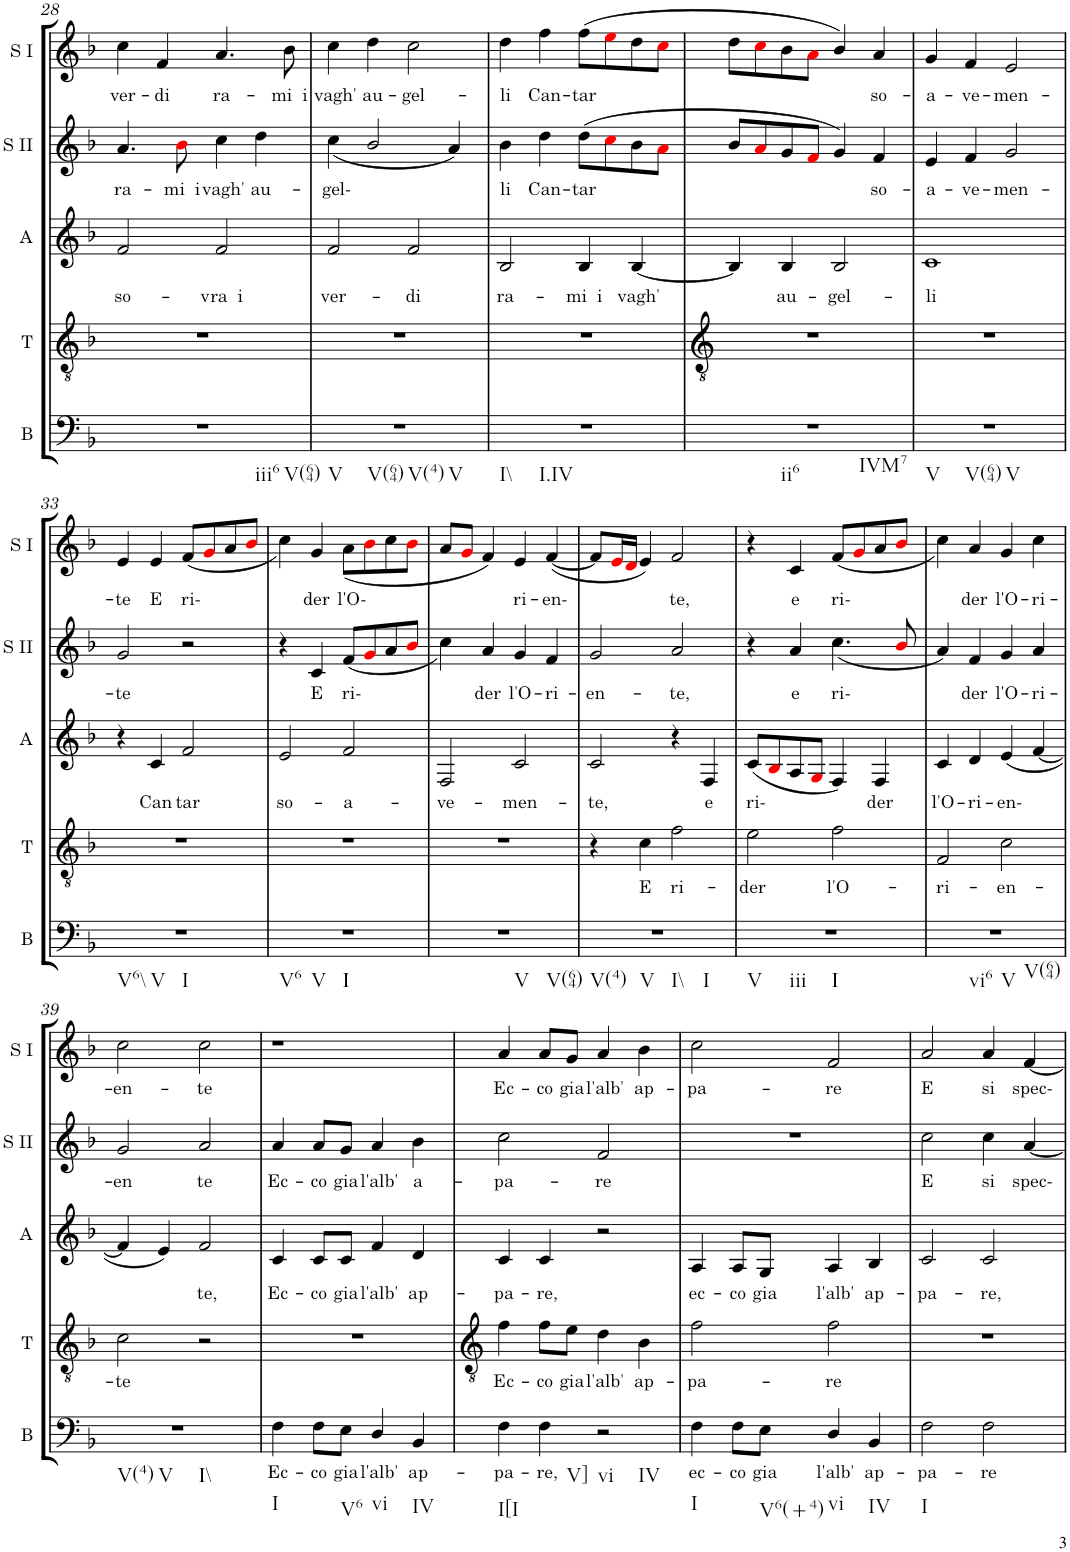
**kern	**text	**kern	**text	**kern	**text	**kern	**text	**kern	**text
*part5	*part5	*part4	*part4	*part3	*part3	*part2	*part2	*part1	*part1
*staff5	*staff5	*staff4	*staff4	*staff3	*staff3	*staff2	*staff2	*staff1	*staff1
*I"Bass	*	*I"Tenor	*	*I"Alto	*	*I"Soprano II	*	*I"Soprano I	*
*I'B	*	*I'T	*	*I'A	*	*I'S II	*	*I'S I	*
!!LO:PB:g=z
*clefF4	*	*clefGv2	*	*clefG2	*	*clefG2	*	*clefG2	*
*k[b-]	*	*k[b-]	*	*k[b-]	*	*k[b-]	*	*k[b-]	*
*F:	*	*F:	*	*F:	*	*F:	*	*F:	*
*M4/4	*	*M4/4	*	*M4/4	*	*M4/4	*	*M4/4	*
=28	=28	=28	=28	=28	=28	=28	=28	=28	=28
!LO:TX:b:t=iii6	!	!	!	!	!	!	!	!	!
!LO:TX:b:t=V(64)	!	!	!	!	!	!	!	!	!
!	!	!	!	!	!LO:LY:b	!	!LO:LY:b	!	!LO:LY:b
1r	.	1r	.	2f/	so-	4.a/	ra-	4cc\	ver-
!	!	!	!	!	!	!	!	!	!LO:LY:b
.	.	.	.	.	.	.	.	4f/	-di
!	!	!	!	!	!	!	!LO:LY:b	!	!
.	.	.	.	.	.	8b-i\	-mi i	.	.
!	!	!	!	!	!LO:LY:b	!	!LO:LY:b	!	!LO:LY:b
.	.	.	.	2f/	-vra i	4cc\	vagh'	4.a/	ra-
!	!	!	!	!	!	!	!LO:LY:b	!	!
.	.	.	.	.	.	4dd\	au-	.	.
!	!	!	!	!	!	!	!	!	!LO:LY:b
.	.	.	.	.	.	.	.	8b-\	-mi i
=29	=29	=29	=29	=29	=29	=29	=29	=29	=29
!LO:TX:b:t=V	!	!	!	!	!	!	!	!	!
!LO:TX:b:t=V(64)	!	!	!	!	!	!	!	!	!
!LO:TX:b:t=V(4)	!	!	!	!	!	!	!	!	!
!LO:TX:b:t=V	!	!	!	!	!	!	!	!	!
!	!	!	!	!	!LO:LY:b	!	!LO:LY:b	!	!LO:LY:b
1r	.	1r	.	2f/	ver-	(<4cc\	-gel-	4cc\	vagh'
!	!	!	!	!	!	!	!	!	!LO:LY:b
.	.	.	.	.	.	2b-/	.	4dd\	au-
!	!	!	!	!	!LO:LY:b	!	!	!	!LO:LY:b
.	.	.	.	2f/	-di	.	.	2cc\	-gel-
.	.	.	.	.	.	4a/)	.	.	.
=30	=30	=30	=30	=30	=30	=30	=30	=30	=30
!LO:TX:b:t=I\\	!	!	!	!	!	!	!	!	!
!LO:TX:b:t=I.IV	!	!	!	!	!	!	!	!	!
!	!	!	!	!	!LO:LY:b	!	!LO:LY:b	!	!LO:LY:b
1r	.	1r	.	2B-/	ra-	4b-\	li	4dd\	-li
!	!	!	!	!	!	!	!LO:LY:b	!	!LO:LY:b
.	.	.	.	.	.	4dd\	Can-	4ff\	Can-
!	!	!	!	!	!LO:LY:b	!	!LO:LY:b	!	!LO:LY:b
.	.	.	.	4B-/	-mi i	(>8dd\L	-tar	(>8ff\L	-tar
.	.	.	.	.	.	8cci\	.	8eei\	.
!	!	!	!	!	!LO:LY:b	!	!	!	!
.	.	.	.	[4B-/	vagh'	8b-\	.	8dd\	.
.	.	.	.	.	.	8ai\J	.	8cci\J	.
=31	=31	=31	=31	=31	=31	=31	=31	=31	=31
!LO:TX:b:t=ii6	!	!	!	!	!	!	!	!	!
!LO:TX:b:t=IVM7	!	!	!	!	!	!	!	!	!
1r	.	1r	.	4B-/]	.	8b-/L	.	8dd\L	.
.	.	.	.	.	.	8ai/	.	8cci\	.
!	!	!	!	!	!LO:LY:b	!	!	!	!
.	.	.	.	4B-/	au-	8g/	.	8b-\	.
.	.	.	.	.	.	8fi/J	.	8ai\J	.
!	!	!	!	!	!LO:LY:b	!	!	!	!
.	.	.	.	2B-/	-gel-	4g/)	.	4b-/)	.
!	!	!	!	!	!	!	!LO:LY:b	!	!LO:LY:b
.	.	.	.	.	.	4f/	so-	4a/	so-
=32	=32	=32	=32	=32	=32	=32	=32	=32	=32
!LO:TX:b:t=V	!	!	!	!	!	!	!	!	!
!LO:TX:b:t=V(64)	!	!	!	!	!	!	!	!	!
!LO:TX:b:t=V	!	!	!	!	!	!	!	!	!
!	!	!	!	!	!LO:LY:b	!	!LO:LY:b	!	!LO:LY:b
1r	.	1r	.	1c	-li	4e/	-a-	4g/	-a-
!	!	!	!	!	!	!	!LO:LY:b	!	!LO:LY:b
.	.	.	.	.	.	4f/	-ve-	4f/	-ve-
!	!	!	!	!	!	!	!LO:LY:b	!	!LO:LY:b
.	.	.	.	.	.	2g/	-men-	2e/	-men-
!!LO:LB:g=z
=33	=33	=33	=33	=33	=33	=33	=33	=33	=33
!LO:TX:b:t=V6\\	!	!	!	!	!	!	!	!	!
!LO:TX:b:t=V	!	!	!	!	!	!	!	!	!
!LO:TX:b:t=I	!	!	!	!	!	!	!	!	!
!	!	!	!	!	!	!	!LO:LY:b	!	!LO:LY:b
1r	.	1r	.	4r	.	2g/	-te	4e/	-te
!	!	!	!	!	!LO:LY:b	!	!	!	!LO:LY:b
.	.	.	.	4c/	Can-	.	.	4e/	E
!	!	!	!	!	!LO:LY:b	!	!	!	!LO:LY:b
.	.	.	.	2f/	-tar	2r	.	(<8f/L	ri-
.	.	.	.	.	.	.	.	8gi/	.
.	.	.	.	.	.	.	.	8a/	.
.	.	.	.	.	.	.	.	8b-i/J	.
=34	=34	=34	=34	=34	=34	=34	=34	=34	=34
!LO:TX:b:t=V6	!	!	!	!	!	!	!	!	!
!LO:TX:b:t=V	!	!	!	!	!	!	!	!	!
!LO:TX:b:t=I	!	!	!	!	!	!	!	!	!
!	!	!	!	!	!LO:LY:b	!	!	!	!
1r	.	1r	.	2e/	so-	4r	.	4cc\)	.
!	!	!	!	!	!	!	!LO:LY:b	!	!LO:LY:b
.	.	.	.	.	.	4c/	E	4g/	der
!	!	!	!	!	!LO:LY:b	!	!LO:LY:b	!	!LO:LY:b
.	.	.	.	2f/	-a-	(<8f/L	ri-	(<8a\L	l'O-
.	.	.	.	.	.	8gi/	.	8b-i\	.
.	.	.	.	.	.	8a/	.	8cc\	.
.	.	.	.	.	.	8b-i/J	.	8b-i\J	.
=35	=35	=35	=35	=35	=35	=35	=35	=35	=35
!LO:TX:b:t=V	!	!	!	!	!	!	!	!	!
!LO:TX:b:t=V(64)	!	!	!	!	!	!	!	!	!
!	!	!	!	!	!LO:LY:b	!	!	!	!
1r	.	1r	.	2F/	-ve-	4cc\)	.	8a/L	.
.	.	.	.	.	.	.	.	8gi/J	.
!	!	!	!	!	!	!	!LO:LY:b	!	!
.	.	.	.	.	.	4a/	der	4f/)	.
!	!	!	!	!	!LO:LY:b	!	!LO:LY:b	!	!LO:LY:b
.	.	.	.	2c/	-men-	4g/	l'O-	4e/	ri-
!	!	!	!	!	!	!	!LO:LY:b	!	!LO:LY:b
.	.	.	.	.	.	4f/	-ri-	(<[4f/	-en-
=36	=36	=36	=36	=36	=36	=36	=36	=36	=36
!LO:TX:b:t=V(4)	!	!	!	!	!	!	!	!	!
!LO:TX:b:t=V	!	!	!	!	!	!	!	!	!
!LO:TX:b:t=I\\	!	!	!	!	!	!	!	!	!
!LO:TX:b:t=I	!	!	!	!	!	!	!	!	!
!	!	!	!	!	!LO:LY:b	!	!LO:LY:b	!	!
1r	.	4r	.	2c/	-te,	2g/	-en-	8f/L]	.
.	.	.	.	.	.	.	.	16ei/L	.
.	.	.	.	.	.	.	.	16di/JJ	.
!	!	!	!LO:LY:b	!	!	!	!	!	!
.	.	4c\	E	.	.	.	.	4e/)	.
!	!	!	!LO:LY:b	!	!	!	!LO:LY:b	!	!LO:LY:b
.	.	2f\	ri-	4r	.	2a/	-te,	2f/	te,
!	!	!	!	!	!LO:LY:b	!	!	!	!
.	.	.	.	4F/	e	.	.	.	.
=37	=37	=37	=37	=37	=37	=37	=37	=37	=37
!LO:TX:b:t=V	!	!	!	!	!	!	!	!	!
!LO:TX:b:t=iii	!	!	!	!	!	!	!	!	!
!LO:TX:b:t=I	!	!	!	!	!	!	!	!	!
!	!	!	!LO:LY:b	!	!LO:LY:b	!	!	!	!
1r	.	2e\	-der	(<8c/L	ri-	4r	.	4r	.
.	.	.	.	8B-i/	.	.	.	.	.
!	!	!	!	!	!	!	!LO:LY:b	!	!LO:LY:b
.	.	.	.	8A/	.	4a/	e	4c/	e
.	.	.	.	8Gi/J	.	.	.	.	.
!	!	!	!LO:LY:b	!	!	!	!LO:LY:b	!	!LO:LY:b
.	.	2f\	l'O-	4F/)	.	(<4.cc\	ri-	(<8f/L	ri-
.	.	.	.	.	.	.	.	8gi/	.
!	!	!	!	!	!LO:LY:b	!	!	!	!
.	.	.	.	4F/	der	.	.	8a/	.
.	.	.	.	.	.	8b-i/	.	8b-i/J	.
=38	=38	=38	=38	=38	=38	=38	=38	=38	=38
!LO:TX:b:t=vi6	!	!	!	!	!	!	!	!	!
!LO:TX:b:t=V	!	!	!	!	!	!	!	!	!
!LO:TX:b:t=V(64)	!	!	!	!	!	!	!	!	!
!	!	!	!LO:LY:b	!	!LO:LY:b	!	!	!	!
1r	.	2F/	-ri-	4c/	l'O-	4a/)	.	4cc\)	.
!	!	!	!	!	!LO:LY:b	!	!LO:LY:b	!	!LO:LY:b
.	.	.	.	4d/	-ri-	4f/	der	4a/	der
!	!	!	!LO:LY:b	!	!LO:LY:b	!	!LO:LY:b	!	!LO:LY:b
.	.	2c\	-en-	(<4e/	-en-	4g/	l'O-	4g/	l'O-
!	!	!	!	!	!	!	!LO:LY:b	!	!LO:LY:b
.	.	.	.	[4f/	.	4a/	-ri-	4cc\	-ri-
!!LO:LB:g=z
=39	=39	=39	=39	=39	=39	=39	=39	=39	=39
!LO:TX:b:t=V(4)	!	!	!	!	!	!	!	!	!
!LO:TX:b:t=V	!	!	!	!	!	!	!	!	!
!LO:TX:b:t=I\\	!	!	!	!	!	!	!	!	!
!	!	!	!LO:LY:b	!	!	!	!LO:LY:b	!	!LO:LY:b
1r	.	2c\	-te	4f/]	.	2g/	-en	2cc\	-en-
.	.	.	.	4e/)	.	.	.	.	.
!	!	!	!	!	!LO:LY:b	!	!LO:LY:b	!	!LO:LY:b
.	.	2r	.	2f/	te,	2a/	te	2cc\	-te
=40	=40	=40	=40	=40	=40	=40	=40	=40	=40
!LO:TX:b:t=I	!	!	!	!	!	!	!	!	!
!	!LO:LY:b	!	!	!	!LO:LY:b	!	!LO:LY:b	!	!
4F\	Ec-	1r	.	4c/	Ec-	4a/	Ec-	1r	.
!	!LO:LY:b	!	!	!	!LO:LY:b	!	!LO:LY:b	!	!
8F\L	-co	.	.	8c/L	-co	8a/L	-co	.	.
!LO:TX:b:t=V6	!	!	!	!	!	!	!	!	!
!	!LO:LY:b	!	!	!	!LO:LY:b	!	!LO:LY:b	!	!
8E\J	gia	.	.	8c/J	gia	8g/J	gia	.	.
!LO:TX:b:t=vi	!	!	!	!	!	!	!	!	!
!	!LO:LY:b	!	!	!	!LO:LY:b	!	!LO:LY:b	!	!
4D/	l'alb'	.	.	4f/	l'alb'	4a/	l'alb'	.	.
!LO:TX:b:t=IV	!	!	!	!	!	!	!	!	!
!	!LO:LY:b	!	!	!	!LO:LY:b	!	!LO:LY:b	!	!
4BB-/	ap-	.	.	4d/	ap-	4b-\	a-	.	.
=41	=41	=41	=41	=41	=41	=41	=41	=41	=41
!LO:TX:b:t=I[I	!	!	!	!	!	!	!	!	!
!	!LO:LY:b	!	!LO:LY:b	!	!LO:LY:b	!	!LO:LY:b	!	!LO:LY:b
4F\	-pa-	4f\	Ec-	4c/	-pa-	2cc\	-pa-	4a/	Ec-
!LO:TX:b:t=V]	!	!	!	!	!	!	!	!	!
!	!LO:LY:b	!	!LO:LY:b	!	!LO:LY:b	!	!	!	!LO:LY:b
4F\	-re,	8f\L	-co	4c/	-re,	.	.	8a/L	-co
!	!	!	!LO:LY:b	!	!	!	!	!	!LO:LY:b
.	.	8e\J	gia	.	.	.	.	8g/J	gia
!LO:TX:b:t=vi	!	!	!	!	!	!	!	!	!
!LO:TX:b:t=IV	!	!	!	!	!	!	!	!	!
!	!	!	!LO:LY:b	!	!	!	!LO:LY:b	!	!LO:LY:b
2r	.	4d\	l'alb'	2r	.	2f/	-re	4a/	l'alb'
!	!	!	!LO:LY:b	!	!	!	!	!	!LO:LY:b
.	.	4B-\	ap-	.	.	.	.	4b-\	ap-
=42	=42	=42	=42	=42	=42	=42	=42	=42	=42
!LO:TX:b:t=I	!	!	!	!	!	!	!	!	!
!	!LO:LY:b	!	!LO:LY:b	!	!LO:LY:b	!	!	!	!LO:LY:b
4F\	ec-	2f\	-pa-	4A/	ec-	1r	.	2cc\	-pa-
!	!LO:LY:b	!	!	!	!LO:LY:b	!	!	!	!
8F\L	-co	.	.	8A/L	-co	.	.	.	.
!LO:TX:b:t=V6(+4)	!	!	!	!	!	!	!	!	!
!	!LO:LY:b	!	!	!	!LO:LY:b	!	!	!	!
8E\J	gia	.	.	8G/J	gia	.	.	.	.
!LO:TX:b:t=vi	!	!	!	!	!	!	!	!	!
!	!LO:LY:b	!	!LO:LY:b	!	!LO:LY:b	!	!	!	!LO:LY:b
4D/	l'alb'	2f\	-re	4A/	l'alb'	.	.	2f/	-re
!LO:TX:b:t=IV	!	!	!	!	!	!	!	!	!
!	!LO:LY:b	!	!	!	!LO:LY:b	!	!	!	!
4BB-/	ap-	.	.	4B-/	ap-	.	.	.	.
=43	=43	=43	=43	=43	=43	=43	=43	=43	=43
!LO:TX:b:t=I	!	!	!	!	!	!	!	!	!
!	!LO:LY:b	!	!	!	!LO:LY:b	!	!LO:LY:b	!	!LO:LY:b
2F\	-pa-	1r	.	2c/	-pa-	2cc\	E	2a/	E
!	!LO:LY:b	!	!	!	!LO:LY:b	!	!LO:LY:b	!	!LO:LY:b
2F\	-re	.	.	2c/	-re,	4cc\	si	4a/	si
!	!	!	!	!	!	!	!LO:LY:b	!	!LO:LY:b
.	.	.	.	.	.	[4a/	spec-	[4f/	spec-
=	=	=	=	=	=	=	=	=	=
*-	*-	*-	*-	*-	*-	*-	*-	*-	*-
